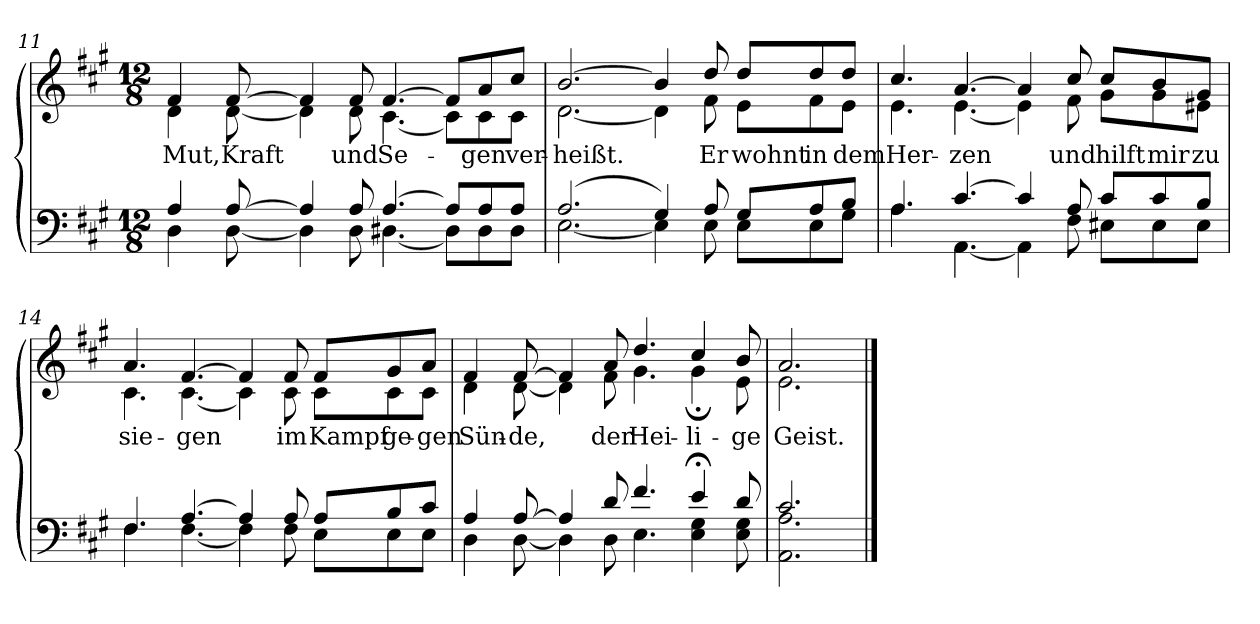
**kern	**kern	**text
*part2	*part1	*part1
*staff2	*staff1	*staff1
*clefF4	*clefG2	*
*k[f#c#g#]	*k[f#c#g#]	*
*A:	*A:	*
*M12/8	*M12/8	*
=11	=11	=11
*^	*	*
!	!	!	!LO:LY:b
*	*	*^	*
4A/	4D\	4f#/	4d\	Mut,
!	!	!	!	!LO:LY:b
[>8A/	[<8D\	[>8f#/	[<8d\	Kraft
4A/]	4D\]	4f#/]	4d\]	.
!	!	!	!	!LO:LY:b
8A/	8D\	8f#/	8d\	und
!	!	!	!	!LO:LY:b
[>4.A/	[<4.D#X\	[>4.f#/	[<4.c#\	Se-
8A/L]	8D#\L]	8f#/L]	8c#\L]	.
!	!	!	!	!LO:LY:b
8A/	8D#\	8a/	8c#\	-gen
!	!	!	!	!LO:LY:b
8A/J	8D#\J	8cc#/J	8c#\J	ver-
!!LO:LB:g=z	!!
=12	=12	=12	=12	=12
!	!	!	!	!LO:LY:b
(2.A/	[<2.E\	[>2.b/	[<2.d\	-heißt.
4G#/)	4E\]	4b/]	4d\]	.
!	!	!	!	!LO:LY:b
8A/	8E\	8dd/	8f#\	Er
!	!	!	!	!LO:LY:b
8G#/L	8E\L	8dd/L	8e\L	wohnt
!	!	!	!	!LO:LY:b
8A/	8E\	8dd/	8f#\	in
!	!	!	!	!LO:LY:b
8B/J	8G#\J	8dd/J	8e\J	dem
=13	=13	=13	=13	=13
!	!	!	!	!LO:LY:b
4.A/	4.A\	4.cc#/	4.e\	Her-
!	!	!	!	!LO:LY:b
[>4.c#/	[<4.AA\	[>4.a/	[<4.e\	-zen
4c#/]	4AA\]	4a/]	4e\]	.
!	!	!	!	!LO:LY:b
8A/	8F#\	8cc#/	8f#\	und
!	!	!	!	!LO:LY:b
8c#/L	8E#X\L	8cc#/L	8g#\L	hilft
!	!	!	!	!LO:LY:b
8c#/	8E#\	8b/	8g#\	mir
!	!	!	!	!LO:LY:b
8B/J	8E#\J	8g#/J	8e#X\J	zu
!!LO:LB:g=z	!!
=14	=14	=14	=14	=14
!	!	!	!	!LO:LY:b
4.F#/	4.F#\	4.a/	4.c#\	sie-
!	!	!	!	!LO:LY:b
[>4.A/	[<4.F#\	[>4.f#/	[<4.c#\	-gen
4A/]	4F#\]	4f#/]	4c#\]	.
!	!	!	!	!LO:LY:b
8A/	8F#\	8f#/	8c#\	im
!	!	!	!	!LO:LY:b
8A/L	8E\L	8f#/L	8c#\L	Kampf
!	!	!	!	!LO:LY:b
8B/	8E\	8g#/	8c#\	ge-
!	!	!	!	!LO:LY:b
8c#/J	8E\J	8a/J	8c#\J	-gen
=15	=15	=15	=15	=15
!	!	!	!	!LO:LY:b
4A/	4D\	4f#/	4d\	Sün-
!	!	!	!	!LO:LY:b
[>8A/	[<8D\	[>8f#/	[<8d\	-de,
4A/]	4D\]	4f#/]	4d\]	.
!	!	!	!	!LO:LY:b
8d/	8D\	8a/	8f#\	der
!	!	!	!	!LO:LY:b
4.f#/	4.E\	4.dd/	4.g#\	Hei-
!	!	!	!	!LO:LY:b
4e;/	4E\ 4G#\	4cc#/	4g#;<\	-li-
!	!	!	!	!LO:LY:b
8d/	8E\ 8G#\	8b/	8e\	-ge
=16	=16	=16	=16	=16
!	!	!	!	!LO:LY:b
2.c#/	2.AA\ 2.A\	2.a/	2.e\	Geist.
*v	*v	*	*	*
*	*v	*v	*
==	==	==
*-	*-	*-
